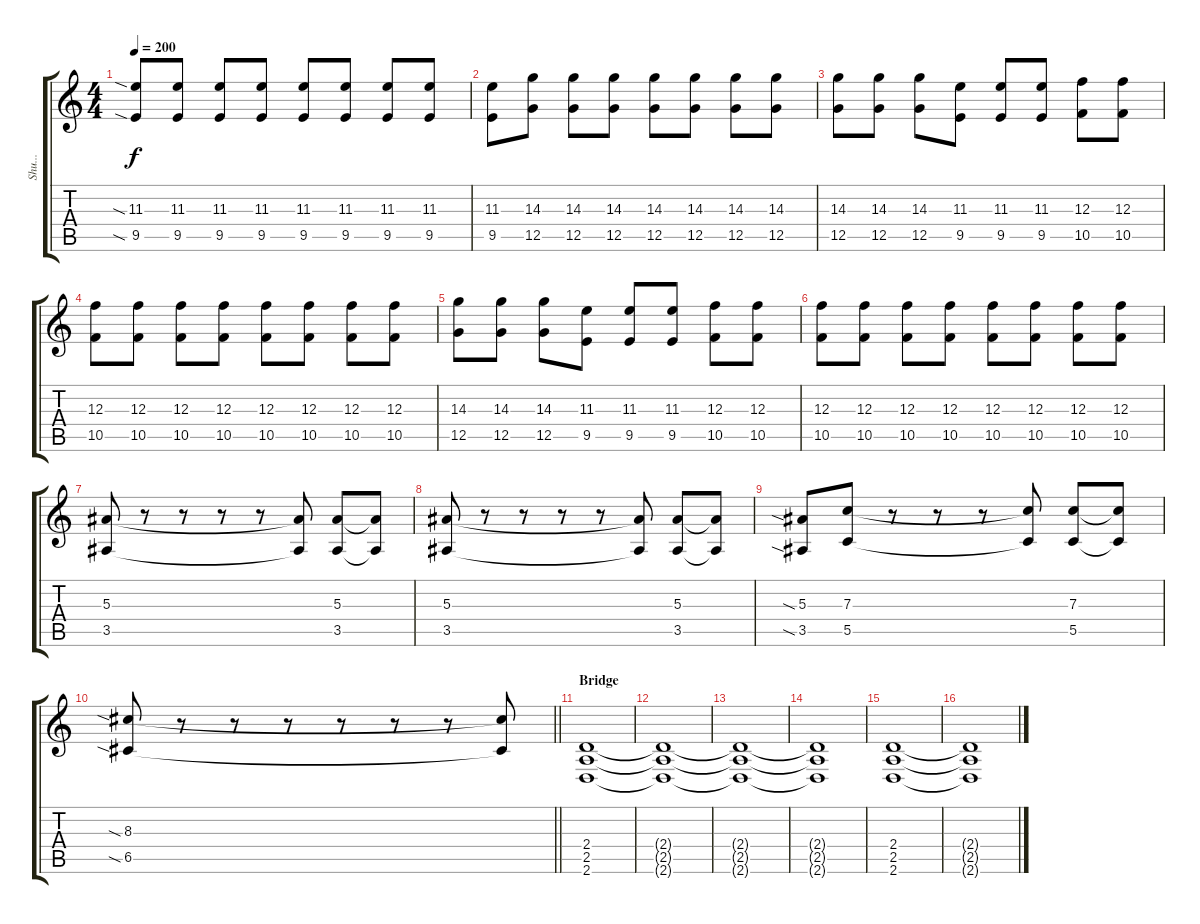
\track ("Shu..." "Shu...") {instrument distortionguitar}
\staff {score tabs}
\tuning (D4 A3 F3 C3 G2 C2) {hide}
\ts (4 4)
\tempo 200
\clef g2
\ks c
(11.3{sia} 9.5{sia}).8{dy f} (11.3 9.5).8 (11.3 9.5).8 (11.3 9.5).8 (11.3 9.5).8 (11.3 9.5).8 (11.3 9.5).8 (11.3 9.5).8 |
(11.3 9.5).8 (14.3 12.5).8 (14.3 12.5).8 (14.3 12.5).8 (14.3 12.5).8 (14.3 12.5).8 (14.3 12.5).8 (14.3 12.5).8 |
(14.3 12.5).8 (14.3 12.5).8 (14.3 12.5).8 (11.3 9.5).8 (11.3 9.5).8 (11.3 9.5).8 (12.3 10.5).8 (12.3 10.5).8 |
(12.3 10.5).8 (12.3 10.5).8 (12.3 10.5).8 (12.3 10.5).8 (12.3 10.5).8 (12.3 10.5).8 (12.3 10.5).8 (12.3 10.5).8 |
(14.3 12.5).8 (14.3 12.5).8 (14.3 12.5).8 (11.3 9.5).8 (11.3 9.5).8 (11.3 9.5).8 (12.3 10.5).8 (12.3 10.5).8 |
(12.3 10.5).8 (12.3 10.5).8 (12.3 10.5).8 (12.3 10.5).8 (12.3 10.5).8 (12.3 10.5).8 (12.3 10.5).8 (12.3 10.5).8 |
(5.3 3.5).8 r.8 r.8 r.8 r.8 (5.3{t} 3.5{t}).8 (5.3 3.5).8 (5.3{t} 3.5{t}).8 |
(5.3 3.5).8 r.8 r.8 r.8 r.8 (5.3{t} 3.5{t}).8 (5.3 3.5).8 (5.3{t} 3.5{t}).8 |
(5.3{sia} 3.5{sia}).8 (7.3 5.5).8 r.8 r.8 r.8 (7.3{t} 5.5{t}).8 (7.3 5.5).8 (7.3{t} 5.5{t}).8 |
\barLineRight lightlight
(8.3{sia} 6.5{sia}).8 r.8 r.8 r.8 r.8 r.8 r.8 (8.3{t} 6.5{t}).8 |
\section ("" "Bridge")
(2.4 2.5 2.6).1 |
(2.4{t} 2.5{t} 2.6{t}).1 |
(2.4{t} 2.5{t} 2.6{t}).1 |
(2.4{t} 2.5{t} 2.6{t}).1 |
(2.4 2.5 2.6).1 |
(2.4{t} 2.5{t} 2.6{t}).1
